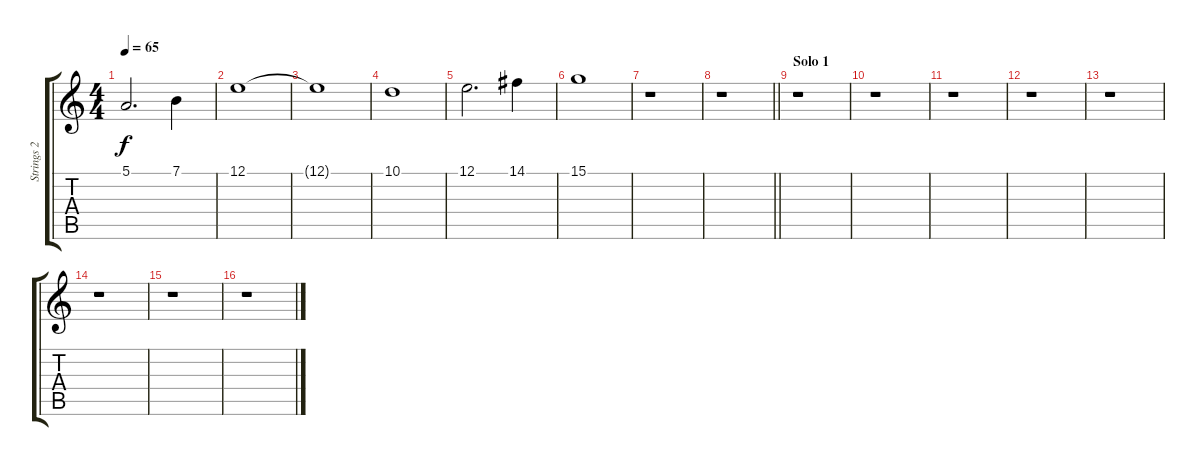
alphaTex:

\track ("Strings 2" "Strings 2") {instrument stringensemble1}
\staff {score tabs}
\tuning (E4 B3 G3 D3 A2 E2) {hide}
\ts (4 4)
\tempo 65
\clef g2
\ks c
5.1.2{d dy f} 7.1.4 |
12.1.1 |
12.1{t}.1 |
10.1.1 |
12.1.2{d} 14.1.4 |
15.1.1 |
r.1 |
\barLineRight lightlight
r.1 |
\section ("" "Solo 1")
r.1 |
r.1 |
r.1 |
r.1 |
r.1 |
r.1 |
r.1 |
r.1
